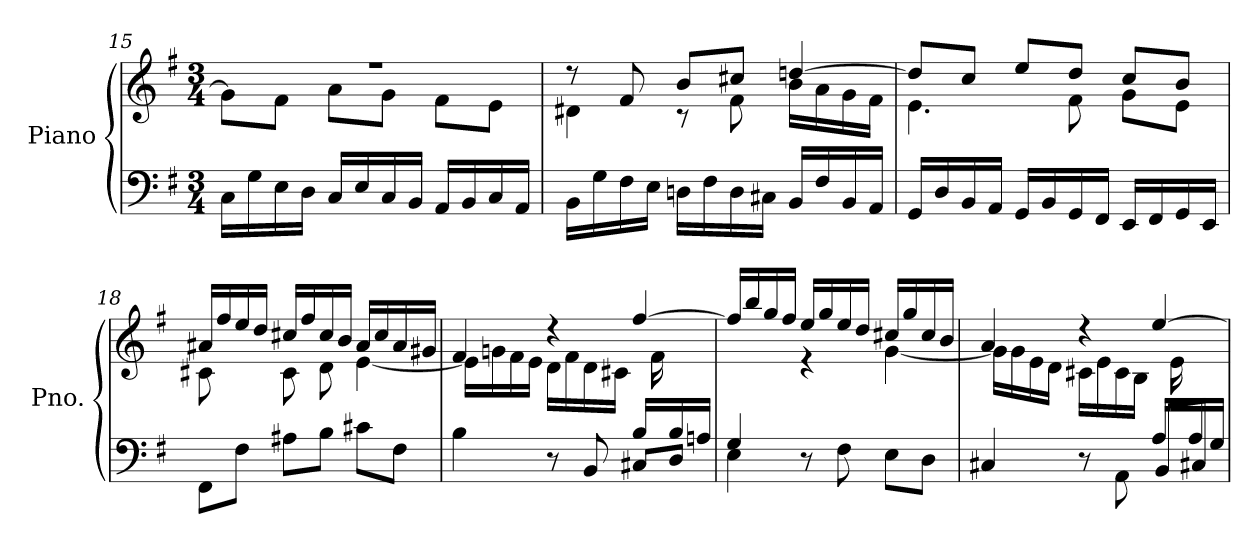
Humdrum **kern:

**kern	**kern
*part1	*part1
*staff2	*staff1
*I"Piano	*
*I'Pno.	*
!!LO:LB:g=z
*clefF4	*clefG2
*k[f#]	*k[f#]
*M3/4	*M3/4
=15	=15
*	*^
16C\LL	2.r	8g\L]
16G\	.	.
16E\	.	8f#\J
16D\JJ	.	.
16C/LL	.	8a\L
16E/	.	.
16C/	.	8g\J
16BB/JJ	.	.
16AA/LL	.	8f#\L
16BB/	.	.
16C/	.	8e\J
16AA/JJ	.	.
=16	=16	=16
16BB\LL	8r	4d#X\
16G\	.	.
16F#\	8f#/	.
16E\JJ	.	.
16Dn\LL	8b/L	8r
16F#\	.	.
16D\	8cc#X/J	8f#\
16C#X\JJ	.	.
16BB/LL	[4ddn/	16b\LL
16F#/	.	16a\
16BB/	.	16g\
16AA/JJ	.	16f#\JJ
=17	=17	=17
16GG/LL	8dd/L]	4.e\
16D/	.	.
16BB/	8cc/J	.
16AA/JJ	.	.
16GG/LL	8ee/L	.
16BB/	.	.
16GG/	8dd/J	8f#\
16FF#/JJ	.	.
16EE/LL	8cc/L	8g\L
16FF#/	.	.
16GG/	8b/J	8e\J
16EE/JJ	.	.
!!LO:LB:g=z	!!
=18	=18	=18
*^	*	*
8ryy	8FF#\L	16a#X/LL	8c#X\L
.	.	16ff#/	.
8F#/J	8F#\J	16ee/	8ryy
.	.	16dd/JJ	.
2ryy	8A#X\L	16cc#X/LL	8c#\L
.	.	16ff#/	.
.	8B\J	16cc#/	8d\J
.	.	16b/JJ	.
.	8c#X\L	16a#/LL	[4e\
.	.	16cc#/	.
.	8F#\J	16a#/	.
.	.	16g#X/JJ	.
=19	=19	=19	=19
2ryy	4B\	4f#/	16e\LL]
.	.	.	16gn\
.	.	.	16f#\
.	.	.	16e\JJ
.	8r	4r	16d\LL
.	.	.	16f#\
.	8BB/	.	16d\
.	.	.	16c#X\JJ
16B/LL	8C#X/L	[4ff#/	16ryy
16ryy	.	.	16f#\
16B/	8D/J	.	8ryy
16An/JJ	.	.	.
=20	=20	=20	=20
4G/	4E\	16ff#/LL]	4ryy
.	.	16bb/	.
.	.	16gg/	.
.	.	16ff#/JJ	.
2ryy	8r	16ee/LL	4r
.	.	16gg/	.
.	8F#\	16ee/	.
.	.	16dd/JJ	.
.	8E\L	16cc#X/LL	[4g\
.	.	16gg/	.
.	8D\J	16cc#/	.
.	.	16b/JJ	.
!!LO:PB:g=z	!!
=21	=21	=21	=21
2ryy	4C#X/	4a/	16g\LL]
.	.	.	16g\
.	.	.	16e\
.	.	.	16d\JJ
.	8r	4r	16c#X\LL
.	.	.	16e\
.	8AA\	.	16c#\
.	.	.	16B\JJ
16A/LL	8BB/L	[4ee/	16ryy
16ryy	.	.	16e\
16A/	8C#X/J	.	8ryy
16G/JJ	.	.	.
*v	*v	*	*
*	*v	*v
=	=
*-	*-
